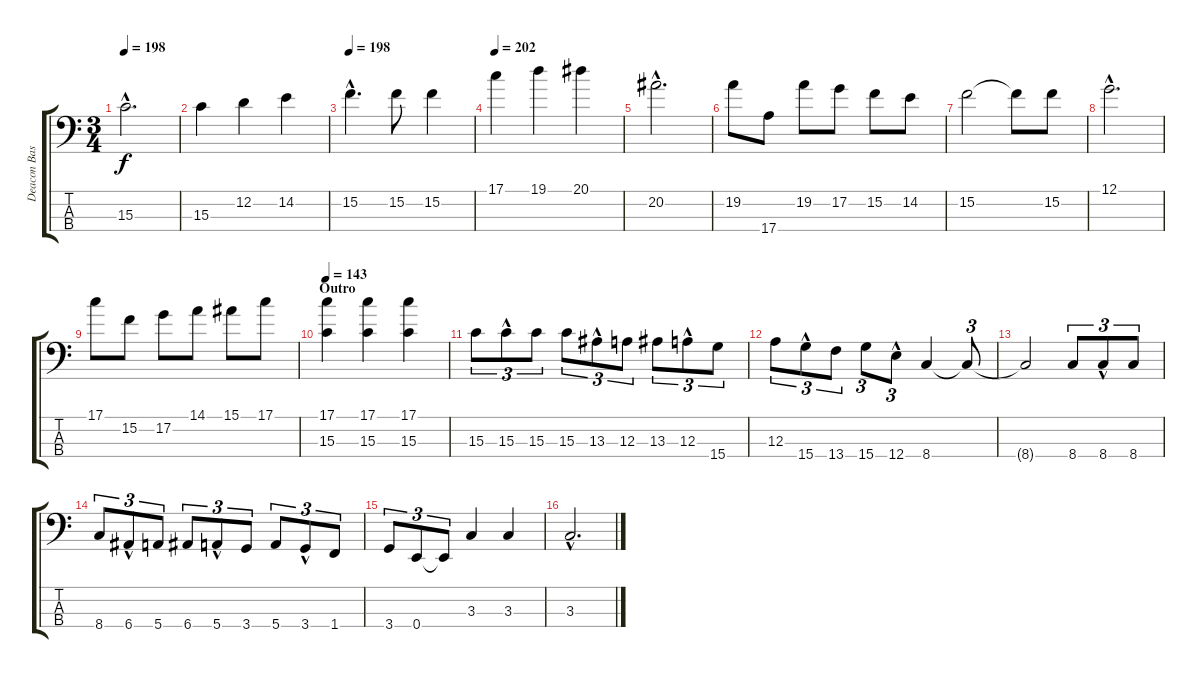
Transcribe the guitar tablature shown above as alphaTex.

\track ("Deacon Bass 2" "Deacon Bas") {instrument electricbassfinger}
\staff {score tabs}
\tuning (G2 D2 A1 E1) {hide}
\ts (3 4)
\tempo 198
\clef f4
\ks c
15.3{hac}.2{d dy f} |
15.3.4 12.2.4 14.2.4 |
\tempo 198
15.2{hac}.4{d} 15.2.8 15.2.4 |
\tempo 202
17.1.4 19.1.4 20.1.4 |
20.2{hac}.2{d} |
19.2.8 17.4.8 19.2.8 17.2.8 15.2.8 14.2.8 |
15.2.2 15.2{t}.8 15.2.8 |
12.1{hac}.2{d} |
17.1.8 15.2.8 17.2.8 14.1.8 15.1.8 17.1.8 |
\section ("" "Outro")
\tempo 143
(17.1 15.3).4 (17.1 15.3).4 (17.1 15.3).4 |
15.3.8{tu (3 2)} 15.3{hac}.8{tu (3 2)} 15.3.8{tu (3 2)} 15.3.8{tu (3 2)} 13.3{hac}.8{tu (3 2)} 12.3.8{tu (3 2)} 13.3.8{tu (3 2)} 12.3{hac}.8{tu (3 2)} 15.4.8{tu (3 2)} |
12.3.8{tu (3 2)} 15.4{hac}.8{tu (3 2)} 13.4.8{tu (3 2)} 15.4.8{tu (3 2)} 12.4{hac}.8{tu (3 2)} 8.4.4 8.4{t}.8{tu (3 2)} |
8.4{t}.2 8.4.8{tu (3 2)} 8.4{hac}.8{tu (3 2)} 8.4.8{tu (3 2)} |
8.4.8{tu (3 2)} 6.4{hac}.8{tu (3 2)} 5.4.8{tu (3 2)} 6.4.8{tu (3 2)} 5.4{hac}.8{tu (3 2)} 3.4.8{tu (3 2)} 5.4.8{tu (3 2)} 3.4{hac}.8{tu (3 2)} 1.4.8{tu (3 2)} |
3.4.8{tu (3 2)} 0.4.8{tu (3 2)} 0.4{t}.8{tu (3 2)} 3.3.4 3.3.4 |
3.3{hac}.2{d}
